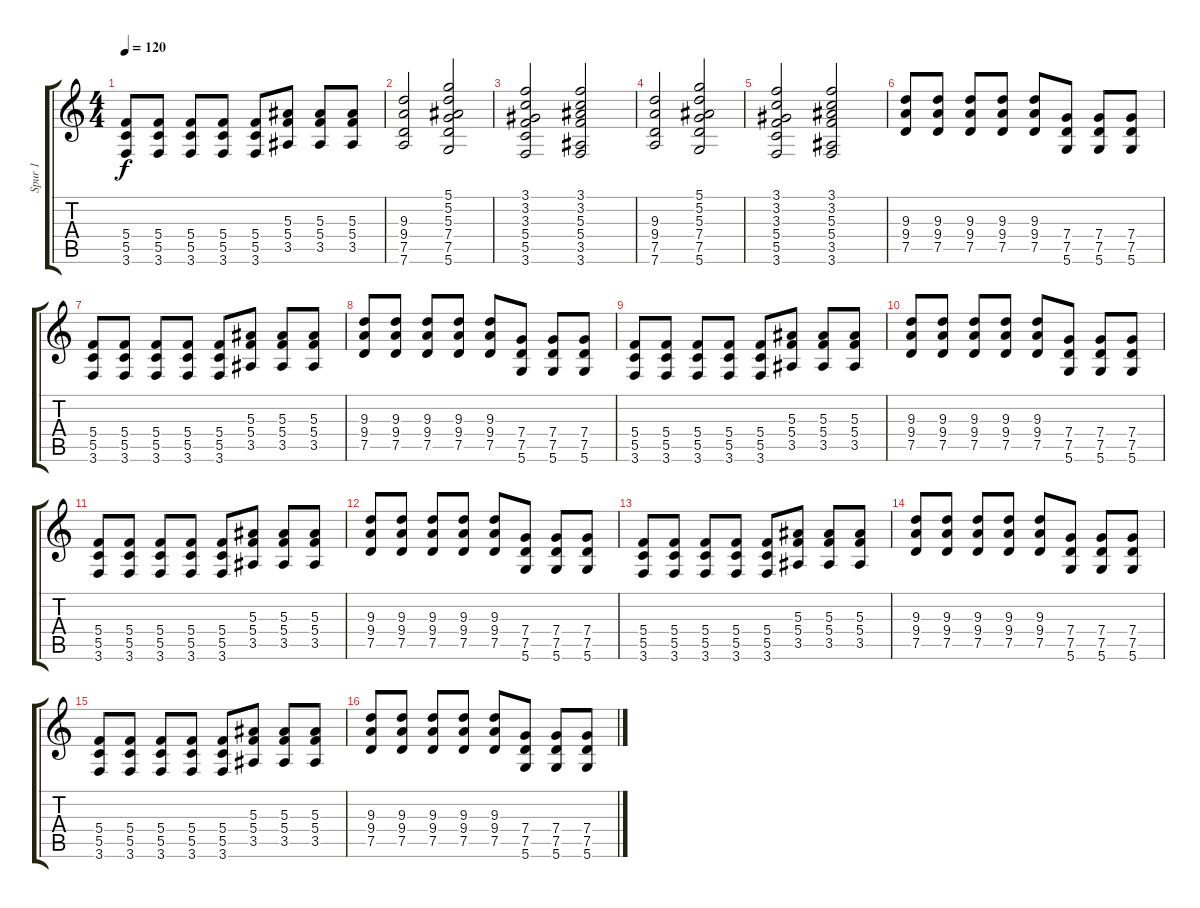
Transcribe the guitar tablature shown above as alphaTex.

\track ("Spur 1" "Spur 1") {instrument distortionguitar}
\staff {score tabs}
\tuning (D4 A3 F3 C3 G2 D2) {hide}
\ts (4 4)
\tempo 120
\clef g2
\ks c
(5.4 5.5 3.6).8{dy f} (5.4 5.5 3.6).8 (5.4 5.5 3.6).8 (5.4 5.5 3.6).8 (5.4 5.5 3.6).8 (5.3 5.4 3.5).8 (5.3 5.4 3.5).8 (5.3 5.4 3.5).8 |
(9.3 9.4 7.5 7.6).2 (5.1 5.2 5.3 7.4 7.5 5.6).2 |
(3.1 3.2 3.3 5.4 5.5 3.6).2 (3.1 3.2 5.3 5.4 3.5 3.6).2 |
(9.3 9.4 7.5 7.6).2 (5.1 5.2 5.3 7.4 7.5 5.6).2 |
(3.1 3.2 3.3 5.4 5.5 3.6).2 (3.1 3.2 5.3 5.4 3.5 3.6).2 |
(9.3 9.4 7.5).8 (9.3 9.4 7.5).8 (9.3 9.4 7.5).8 (9.3 9.4 7.5).8 (9.3 9.4 7.5).8 (7.4 7.5 5.6).8 (7.4 7.5 5.6).8 (7.4 7.5 5.6).8 |
(5.4 5.5 3.6).8 (5.4 5.5 3.6).8 (5.4 5.5 3.6).8 (5.4 5.5 3.6).8 (5.4 5.5 3.6).8 (5.3 5.4 3.5).8 (5.3 5.4 3.5).8 (5.3 5.4 3.5).8 |
(9.3 9.4 7.5).8 (9.3 9.4 7.5).8 (9.3 9.4 7.5).8 (9.3 9.4 7.5).8 (9.3 9.4 7.5).8 (7.4 7.5 5.6).8 (7.4 7.5 5.6).8 (7.4 7.5 5.6).8 |
(5.4 5.5 3.6).8 (5.4 5.5 3.6).8 (5.4 5.5 3.6).8 (5.4 5.5 3.6).8 (5.4 5.5 3.6).8 (5.3 5.4 3.5).8 (5.3 5.4 3.5).8 (5.3 5.4 3.5).8 |
(9.3 9.4 7.5).8 (9.3 9.4 7.5).8 (9.3 9.4 7.5).8 (9.3 9.4 7.5).8 (9.3 9.4 7.5).8 (7.4 7.5 5.6).8 (7.4 7.5 5.6).8 (7.4 7.5 5.6).8 |
(5.4 5.5 3.6).8 (5.4 5.5 3.6).8 (5.4 5.5 3.6).8 (5.4 5.5 3.6).8 (5.4 5.5 3.6).8 (5.3 5.4 3.5).8 (5.3 5.4 3.5).8 (5.3 5.4 3.5).8 |
(9.3 9.4 7.5).8 (9.3 9.4 7.5).8 (9.3 9.4 7.5).8 (9.3 9.4 7.5).8 (9.3 9.4 7.5).8 (7.4 7.5 5.6).8 (7.4 7.5 5.6).8 (7.4 7.5 5.6).8 |
(5.4 5.5 3.6).8 (5.4 5.5 3.6).8 (5.4 5.5 3.6).8 (5.4 5.5 3.6).8 (5.4 5.5 3.6).8 (5.3 5.4 3.5).8 (5.3 5.4 3.5).8 (5.3 5.4 3.5).8 |
(9.3 9.4 7.5).8 (9.3 9.4 7.5).8 (9.3 9.4 7.5).8 (9.3 9.4 7.5).8 (9.3 9.4 7.5).8 (7.4 7.5 5.6).8 (7.4 7.5 5.6).8 (7.4 7.5 5.6).8 |
(5.4 5.5 3.6).8 (5.4 5.5 3.6).8 (5.4 5.5 3.6).8 (5.4 5.5 3.6).8 (5.4 5.5 3.6).8 (5.3 5.4 3.5).8 (5.3 5.4 3.5).8 (5.3 5.4 3.5).8 |
(9.3 9.4 7.5).8 (9.3 9.4 7.5).8 (9.3 9.4 7.5).8 (9.3 9.4 7.5).8 (9.3 9.4 7.5).8 (7.4 7.5 5.6).8 (7.4 7.5 5.6).8 (7.4 7.5 5.6).8
